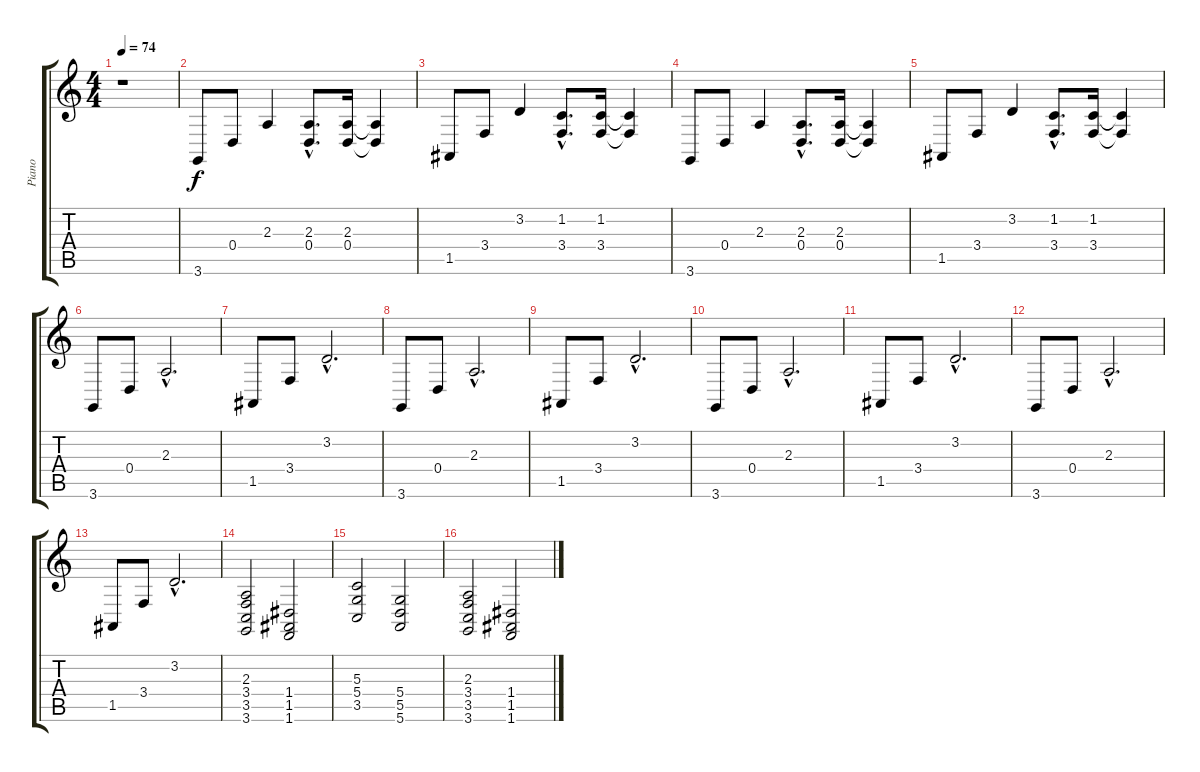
\track ("Piano" "Piano") {instrument stringensemble2}
\staff {score tabs}
\tuning (E4 B3 G3 D3 A2 E2) {hide}
\ts (4 4)
\tempo 74
\clef g2
\ks c
r.1{dy f instrument stringensemble2} |
3.6.8 0.4.8 2.3.4 (2.3{hac} 0.4{hac}).8{d} (2.3 0.4).16 (2.3{t} 0.4{t}).4 |
1.5.8 3.4.8 3.2.4 (1.2{hac} 3.4{hac}).8{d} (1.2 3.4).16 (1.2{t} 3.4{t}).4 |
3.6.8 0.4.8 2.3.4 (2.3{hac} 0.4{hac}).8{d} (2.3 0.4).16 (2.3{t} 0.4{t}).4 |
1.5.8 3.4.8 3.2.4 (1.2{hac} 3.4{hac}).8{d} (1.2 3.4).16 (1.2{t} 3.4{t}).4 |
3.6.8 0.4.8 2.3{hac}.2{d} |
1.5.8 3.4.8 3.2{hac}.2{d} |
3.6.8 0.4.8 2.3{hac}.2{d} |
1.5.8 3.4.8 3.2{hac}.2{d} |
3.6.8 0.4.8 2.3{hac}.2{d} |
1.5.8 3.4.8 3.2{hac}.2{d} |
3.6.8 0.4.8 2.3{hac}.2{d} |
1.5.8 3.4.8 3.2{hac}.2{d} |
(2.3 3.4 3.5 3.6).2 (1.4 1.5 1.6).2 |
(5.3 5.4 3.5).2 (5.4 5.5 5.6).2 |
(2.3 3.4 3.5 3.6).2 (1.4 1.5 1.6).2
